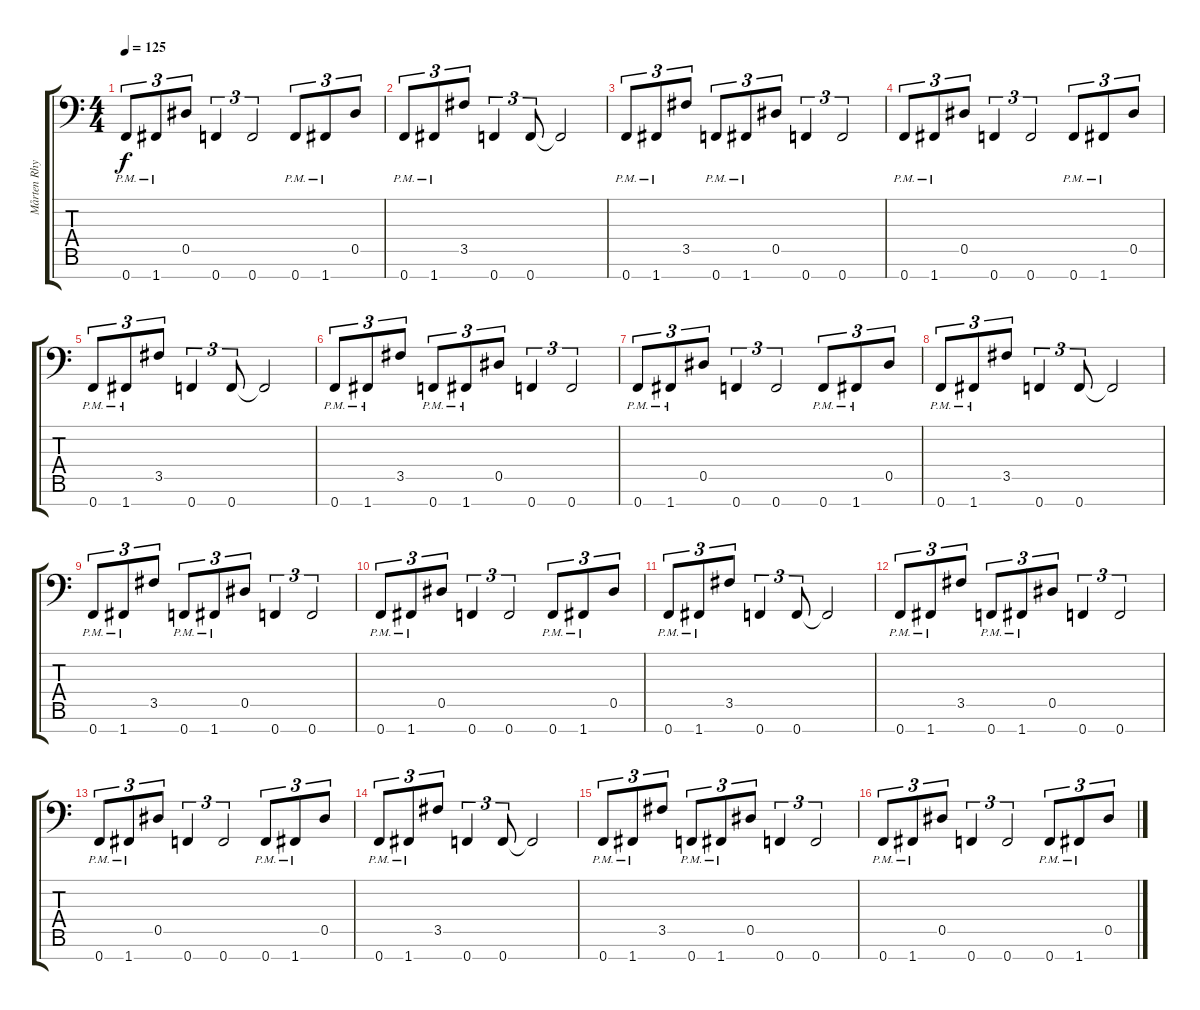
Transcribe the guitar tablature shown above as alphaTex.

\track ("Mårten Rhythm" "Mårten Rhy") {instrument distortionguitar}
\staff {score tabs}
\tuning (Bb3 Gb3 Db3 Ab2 Eb2 Bb1 F1) {hide}
\ts (4 4)
\tempo 125
\clef f4
\ks c
0.7{pm}.8{tu (3 2) dy f} 1.7{pm}.8{tu (3 2)} 0.5.8{tu (3 2)} 0.7.4{tu (3 2)} 0.7.2{tu (3 2)} 0.7{pm}.8{tu (3 2)} 1.7{pm}.8{tu (3 2)} 0.5.8{tu (3 2)} |
0.7{pm}.8{tu (3 2)} 1.7{pm}.8{tu (3 2)} 3.5.8{tu (3 2)} 0.7.4{tu (3 2)} 0.7.8{tu (3 2)} 0.7{t}.2 |
0.7{pm}.8{tu (3 2)} 1.7{pm}.8{tu (3 2)} 3.5.8{tu (3 2)} 0.7{pm}.8{tu (3 2)} 1.7{pm}.8{tu (3 2)} 0.5.8{tu (3 2)} 0.7.4{tu (3 2)} 0.7.2{tu (3 2)} |
0.7{pm}.8{tu (3 2)} 1.7{pm}.8{tu (3 2)} 0.5.8{tu (3 2)} 0.7.4{tu (3 2)} 0.7.2{tu (3 2)} 0.7{pm}.8{tu (3 2)} 1.7{pm}.8{tu (3 2)} 0.5.8{tu (3 2)} |
0.7{pm}.8{tu (3 2)} 1.7{pm}.8{tu (3 2)} 3.5.8{tu (3 2)} 0.7.4{tu (3 2)} 0.7.8{tu (3 2)} 0.7{t}.2 |
0.7{pm}.8{tu (3 2)} 1.7{pm}.8{tu (3 2)} 3.5.8{tu (3 2)} 0.7{pm}.8{tu (3 2)} 1.7{pm}.8{tu (3 2)} 0.5.8{tu (3 2)} 0.7.4{tu (3 2)} 0.7.2{tu (3 2)} |
0.7{pm}.8{tu (3 2)} 1.7{pm}.8{tu (3 2)} 0.5.8{tu (3 2)} 0.7.4{tu (3 2)} 0.7.2{tu (3 2)} 0.7{pm}.8{tu (3 2)} 1.7{pm}.8{tu (3 2)} 0.5.8{tu (3 2)} |
0.7{pm}.8{tu (3 2)} 1.7{pm}.8{tu (3 2)} 3.5.8{tu (3 2)} 0.7.4{tu (3 2)} 0.7.8{tu (3 2)} 0.7{t}.2 |
0.7{pm}.8{tu (3 2)} 1.7{pm}.8{tu (3 2)} 3.5.8{tu (3 2)} 0.7{pm}.8{tu (3 2)} 1.7{pm}.8{tu (3 2)} 0.5.8{tu (3 2)} 0.7.4{tu (3 2)} 0.7.2{tu (3 2)} |
0.7{pm}.8{tu (3 2)} 1.7{pm}.8{tu (3 2)} 0.5.8{tu (3 2)} 0.7.4{tu (3 2)} 0.7.2{tu (3 2)} 0.7{pm}.8{tu (3 2)} 1.7{pm}.8{tu (3 2)} 0.5.8{tu (3 2)} |
0.7{pm}.8{tu (3 2)} 1.7{pm}.8{tu (3 2)} 3.5.8{tu (3 2)} 0.7.4{tu (3 2)} 0.7.8{tu (3 2)} 0.7{t}.2 |
0.7{pm}.8{tu (3 2)} 1.7{pm}.8{tu (3 2)} 3.5.8{tu (3 2)} 0.7{pm}.8{tu (3 2)} 1.7{pm}.8{tu (3 2)} 0.5.8{tu (3 2)} 0.7.4{tu (3 2)} 0.7.2{tu (3 2)} |
0.7{pm}.8{tu (3 2)} 1.7{pm}.8{tu (3 2)} 0.5.8{tu (3 2)} 0.7.4{tu (3 2)} 0.7.2{tu (3 2)} 0.7{pm}.8{tu (3 2)} 1.7{pm}.8{tu (3 2)} 0.5.8{tu (3 2)} |
0.7{pm}.8{tu (3 2)} 1.7{pm}.8{tu (3 2)} 3.5.8{tu (3 2)} 0.7.4{tu (3 2)} 0.7.8{tu (3 2)} 0.7{t}.2 |
0.7{pm}.8{tu (3 2)} 1.7{pm}.8{tu (3 2)} 3.5.8{tu (3 2)} 0.7{pm}.8{tu (3 2)} 1.7{pm}.8{tu (3 2)} 0.5.8{tu (3 2)} 0.7.4{tu (3 2)} 0.7.2{tu (3 2)} |
0.7{pm}.8{tu (3 2)} 1.7{pm}.8{tu (3 2)} 0.5.8{tu (3 2)} 0.7.4{tu (3 2)} 0.7.2{tu (3 2)} 0.7{pm}.8{tu (3 2)} 1.7{pm}.8{tu (3 2)} 0.5.8{tu (3 2)}
